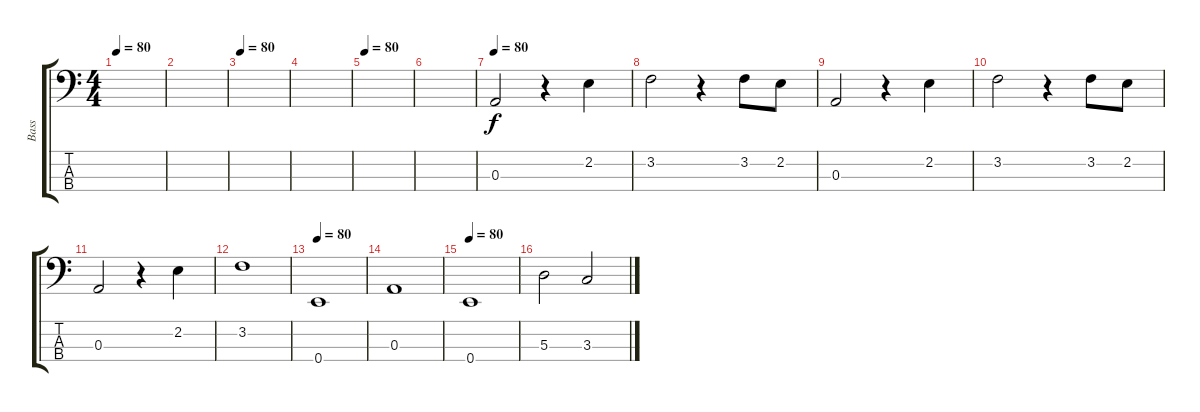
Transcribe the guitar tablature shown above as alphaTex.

\track ("Bass" "Bass") {instrument electricbassfinger}
\staff {score tabs}
\tuning (G2 D2 A1 E1) {hide}
\ts (4 4)
\tempo 80
\clef f4
\ks c
|
|
\tempo 80
|
|
\tempo 80
|
|
\tempo 80
0.3.2 r.4 2.2.4 |
3.2.2 r.4 3.2.8 2.2.8 |
0.3.2 r.4 2.2.4 |
3.2.2 r.4 3.2.8 2.2.8 |
0.3.2 r.4 2.2.4 |
3.2.1 |
\tempo 80
0.4.1 |
0.3.1 |
\tempo 80
0.4.1 |
5.3.2 3.3.2
